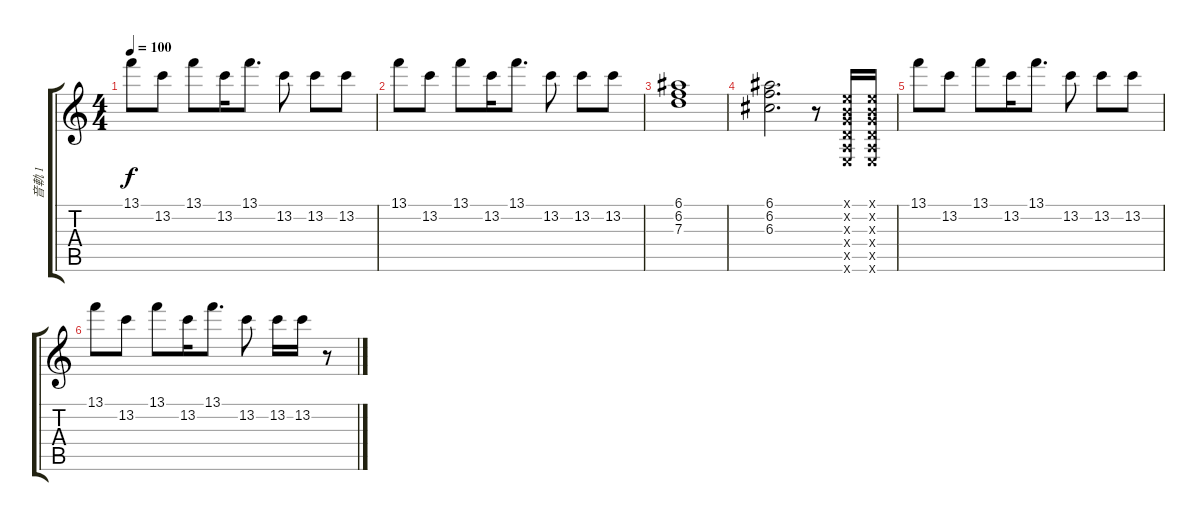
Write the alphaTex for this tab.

\track ("音軌 1" "音軌 1") {instrument electricguitarjazz}
\staff {score tabs}
\tuning (E4 B3 G3 D3 A2 E2) {hide}
\ts (4 4)
\tempo 100
\clef g2
\ks c
13.1.8{dy f} 13.2.8 13.1.8 13.2.16 13.1.8{d} 13.2.8 13.2.8 13.2.8 |
13.1.8 13.2.8 13.1.8 13.2.16 13.1.8{d} 13.2.8 13.2.8 13.2.8 |
(6.1 6.2 7.3).1{instrument electricguitarjazz} |
(6.1 6.2 6.3).2{d} r.8 (0.1{x} 0.2{x} 0.3{x} 0.4{x} 0.5{x} 0.6{x}).16 (0.1{x} 0.2{x} 0.3{x} 0.4{x} 0.5{x} 0.6{x}).16 |
13.1.8 13.2.8 13.1.8 13.2.16 13.1.8{d} 13.2.8 13.2.8 13.2.8 |
13.1.8 13.2.8 13.1.8 13.2.16 13.1.8{d} 13.2.8 13.2.16 13.2.16 r.8
